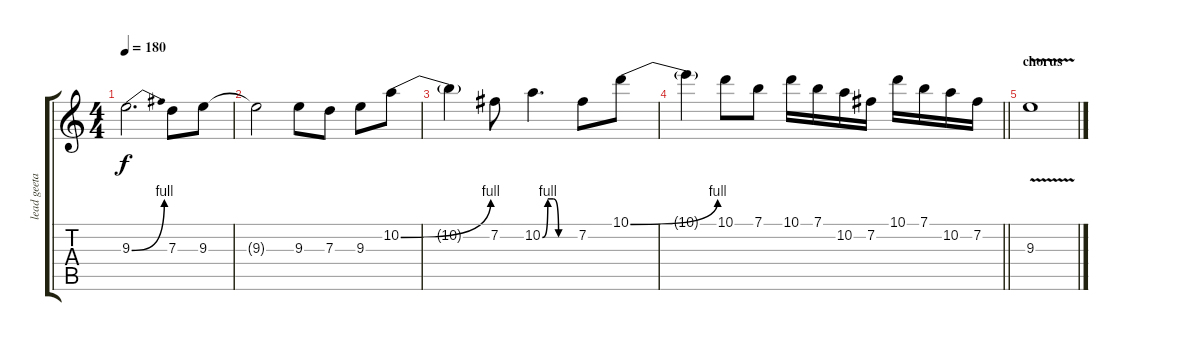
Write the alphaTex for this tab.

\track ("lead geetar" "lead geeta") {instrument distortionguitar}
\staff {score tabs}
\tuning (E4 B3 G3 D3 A2 E2) {hide}
\ts (4 4)
\tempo 180
\clef g2
\ks c
9.3{be (bend 0 0 60 4)}.2{d dy f} 7.3.8 9.3.8 |
9.3{t}.2 9.3.8 7.3.8 9.3.8 10.2{be (bend 0 0 60 4)}.8 |
10.2{t}.4 7.2.8 10.2{be (custom 0 0 10 4 20 4 30 0 60 0)}.4{d} 7.2.8 10.1{be (bend 0 0 60 4)}.8 |
\barLineRight lightlight
10.1{t}.4 10.1.8 7.1.8 10.1.16 7.1.16 10.2.16 7.2.16 10.1.16 7.1.16 10.2.16 7.2.16 |
\section ("" "chorus")
9.3{v}.1
